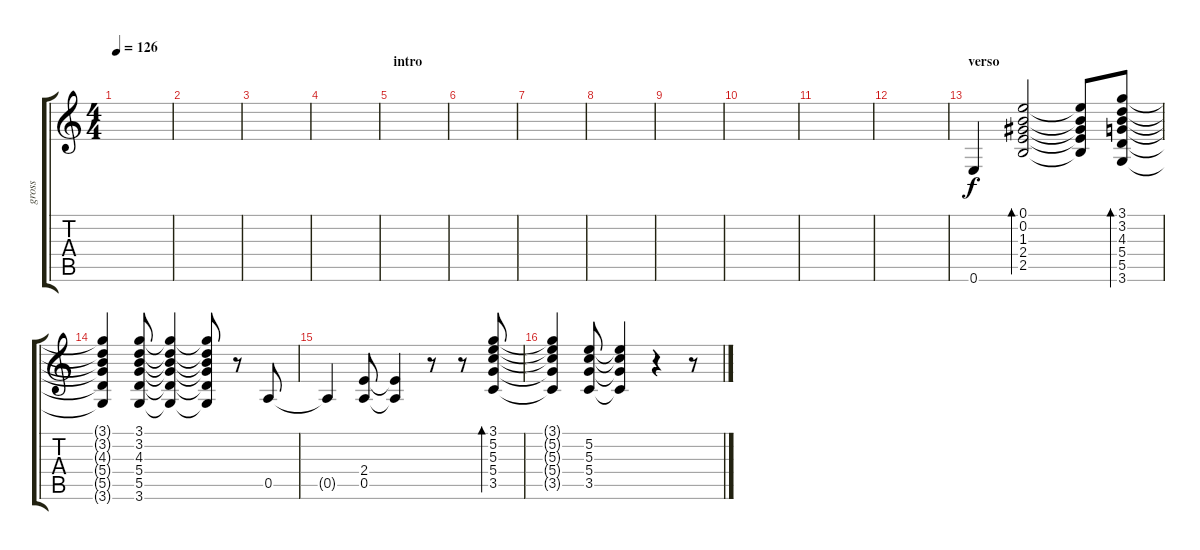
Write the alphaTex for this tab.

\track ("gross" "gross") {instrument acousticguitarsteel}
\staff {score tabs}
\tuning (E4 B3 G3 D3 A2 E2) {hide}
\ts (4 4)
\tempo 126
\clef g2
\ks c
|
|
|
|
\section ("" "intro")
|
|
|
|
|
|
|
|
\section ("" "verso")
0.6.4 (0.1 0.2 1.3 2.4 2.5).2{bd 60} (0.1{t} 0.2{t} 1.3{t} 2.4{t} 2.5{t}).8 (3.1 3.2 4.3 5.4 5.5 3.6).8{bd 60} |
(3.1{t} 3.2{t} 4.3{t} 5.4{t} 5.5{t} 3.6{t}).4 (3.1 3.2 4.3 5.4 5.5 3.6).8 (3.1{t} 3.2{t} 4.3{t} 5.4{t} 5.5{t} 3.6{t}).4 (3.1{t} 3.2{t} 4.3{t} 5.4{t} 5.5{t} 3.6{t}).8 r.8 0.5.8 |
0.5{t}.4 (2.4 0.5).8 (2.4{t} 0.5{t}).4 r.8 r.8 (3.1 5.2 5.3 5.4 3.5).8{bd 60} |
(3.1{t} 5.2{t} 5.3{t} 5.4{t} 3.5{t}).4 (5.2 5.3 5.4 3.5).8 (5.2{t} 5.3{t} 5.4{t} 3.5{t}).4 r.4 r.8
